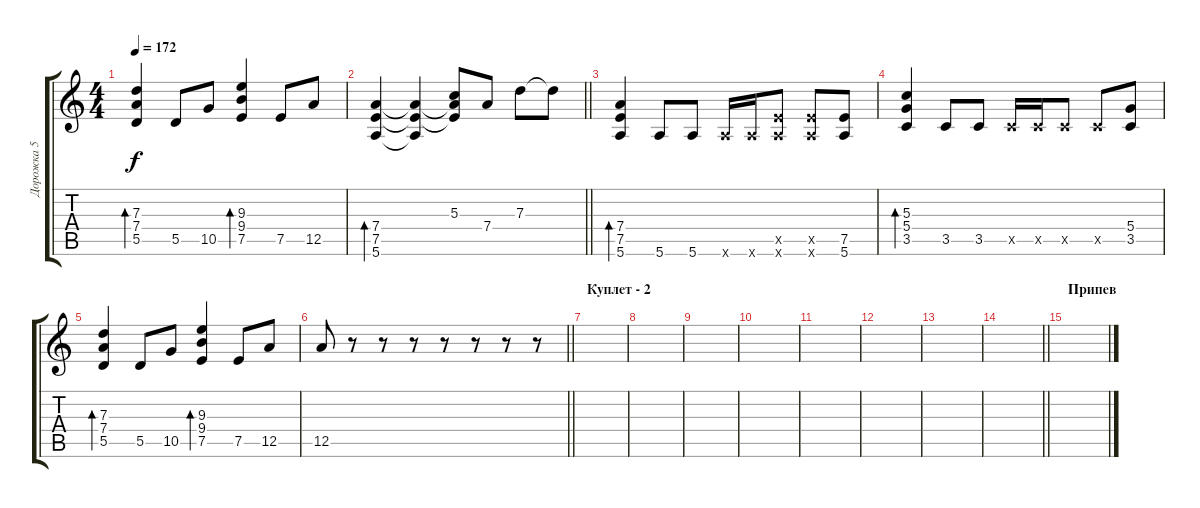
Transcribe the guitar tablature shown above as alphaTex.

\track ("Дорожка 5" "Дорожка 5") {instrument electricguitarclean}
\staff {score tabs}
\tuning (E4 B3 G3 D3 A2 E2) {hide}
\ts (4 4)
\tempo 172
\clef g2
\ks c
(7.3 7.4 5.5).4{bd 480 dy f} 5.5.8 10.5.8 (9.3 9.4 7.5).4{bd 480} 7.5.8 12.5.8 |
\barLineRight lightlight
(7.4 7.5 5.6).4{bd 480} (7.4{t} 7.5{t} 5.6{t}).4 (5.3 7.4{t} 7.5{t}).8 7.4.8 7.3.8 7.3{t}.8 |
(7.4 7.5 5.6).4{bd 240} 5.6.8 5.6.8 5.6{x}.16 5.6{x}.16 (7.5{x} 5.6{x}).8 (7.5{x} 5.6{x}).8 (7.5 5.6).8 |
(5.3 5.4 3.5).4{bd 240} 3.5.8 3.5.8 3.5{x}.16 3.5{x}.16 3.5{x}.8 3.5{x}.8 (5.4 3.5).8 |
(7.3 7.4 5.5).4{bd 480} 5.5.8 10.5.8 (9.3 9.4 7.5).4{bd 480} 7.5.8 12.5.8 |
\barLineRight lightlight
12.5.8 r.8 r.8 r.8 r.8 r.8 r.8 r.8 |
\section ("" "Куплет - 2")
|
|
|
|
|
|
|
\barLineRight lightlight
|
\section ("" "Припев")
